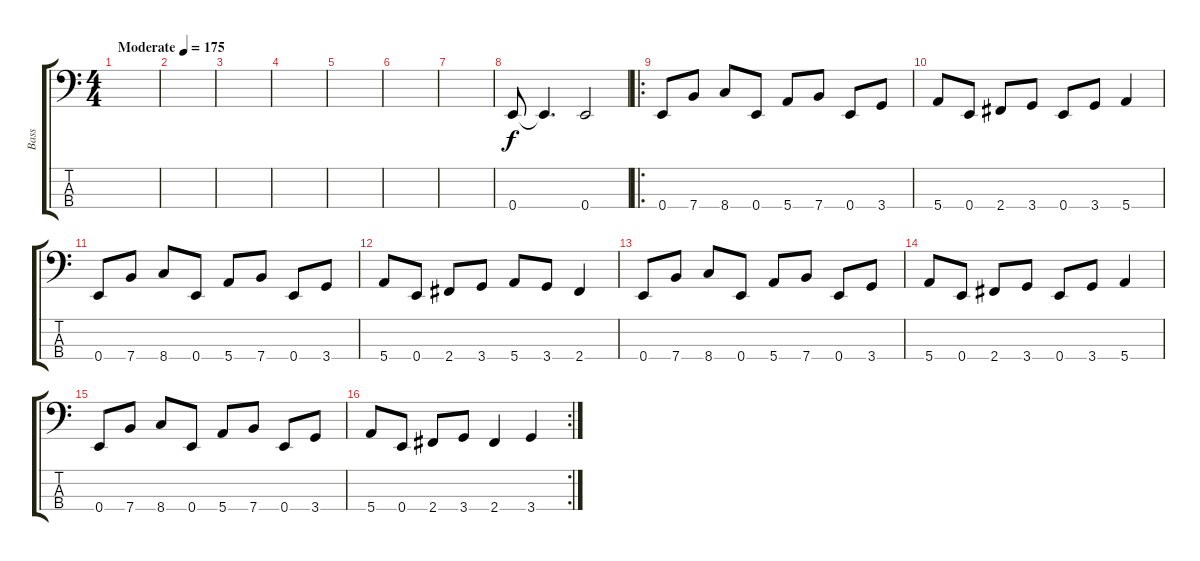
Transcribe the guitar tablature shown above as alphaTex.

\track ("Bass" "Bass") {instrument electricbasspick}
\staff {score tabs}
\tuning (G2 D2 A1 E1) {hide}
\ts (4 4)
\tempo (175 "Moderate")
\clef f4
\ks c
|
|
|
|
|
|
|
0.4.8 0.4{t}.4{d} 0.4.2 |
\ro
0.4.8 7.4.8 8.4.8 0.4.8 5.4.8 7.4.8 0.4.8 3.4.8 |
5.4.8 0.4.8 2.4.8 3.4.8 0.4.8 3.4.8 5.4.4 |
0.4.8 7.4.8 8.4.8 0.4.8 5.4.8 7.4.8 0.4.8 3.4.8 |
5.4.8 0.4.8 2.4.8 3.4.8 5.4.8 3.4.8 2.4.4 |
0.4.8 7.4.8 8.4.8 0.4.8 5.4.8 7.4.8 0.4.8 3.4.8 |
5.4.8 0.4.8 2.4.8 3.4.8 0.4.8 3.4.8 5.4.4 |
0.4.8 7.4.8 8.4.8 0.4.8 5.4.8 7.4.8 0.4.8 3.4.8 |
\rc 2
5.4.8 0.4.8 2.4.8 3.4.8 2.4.4 3.4.4
